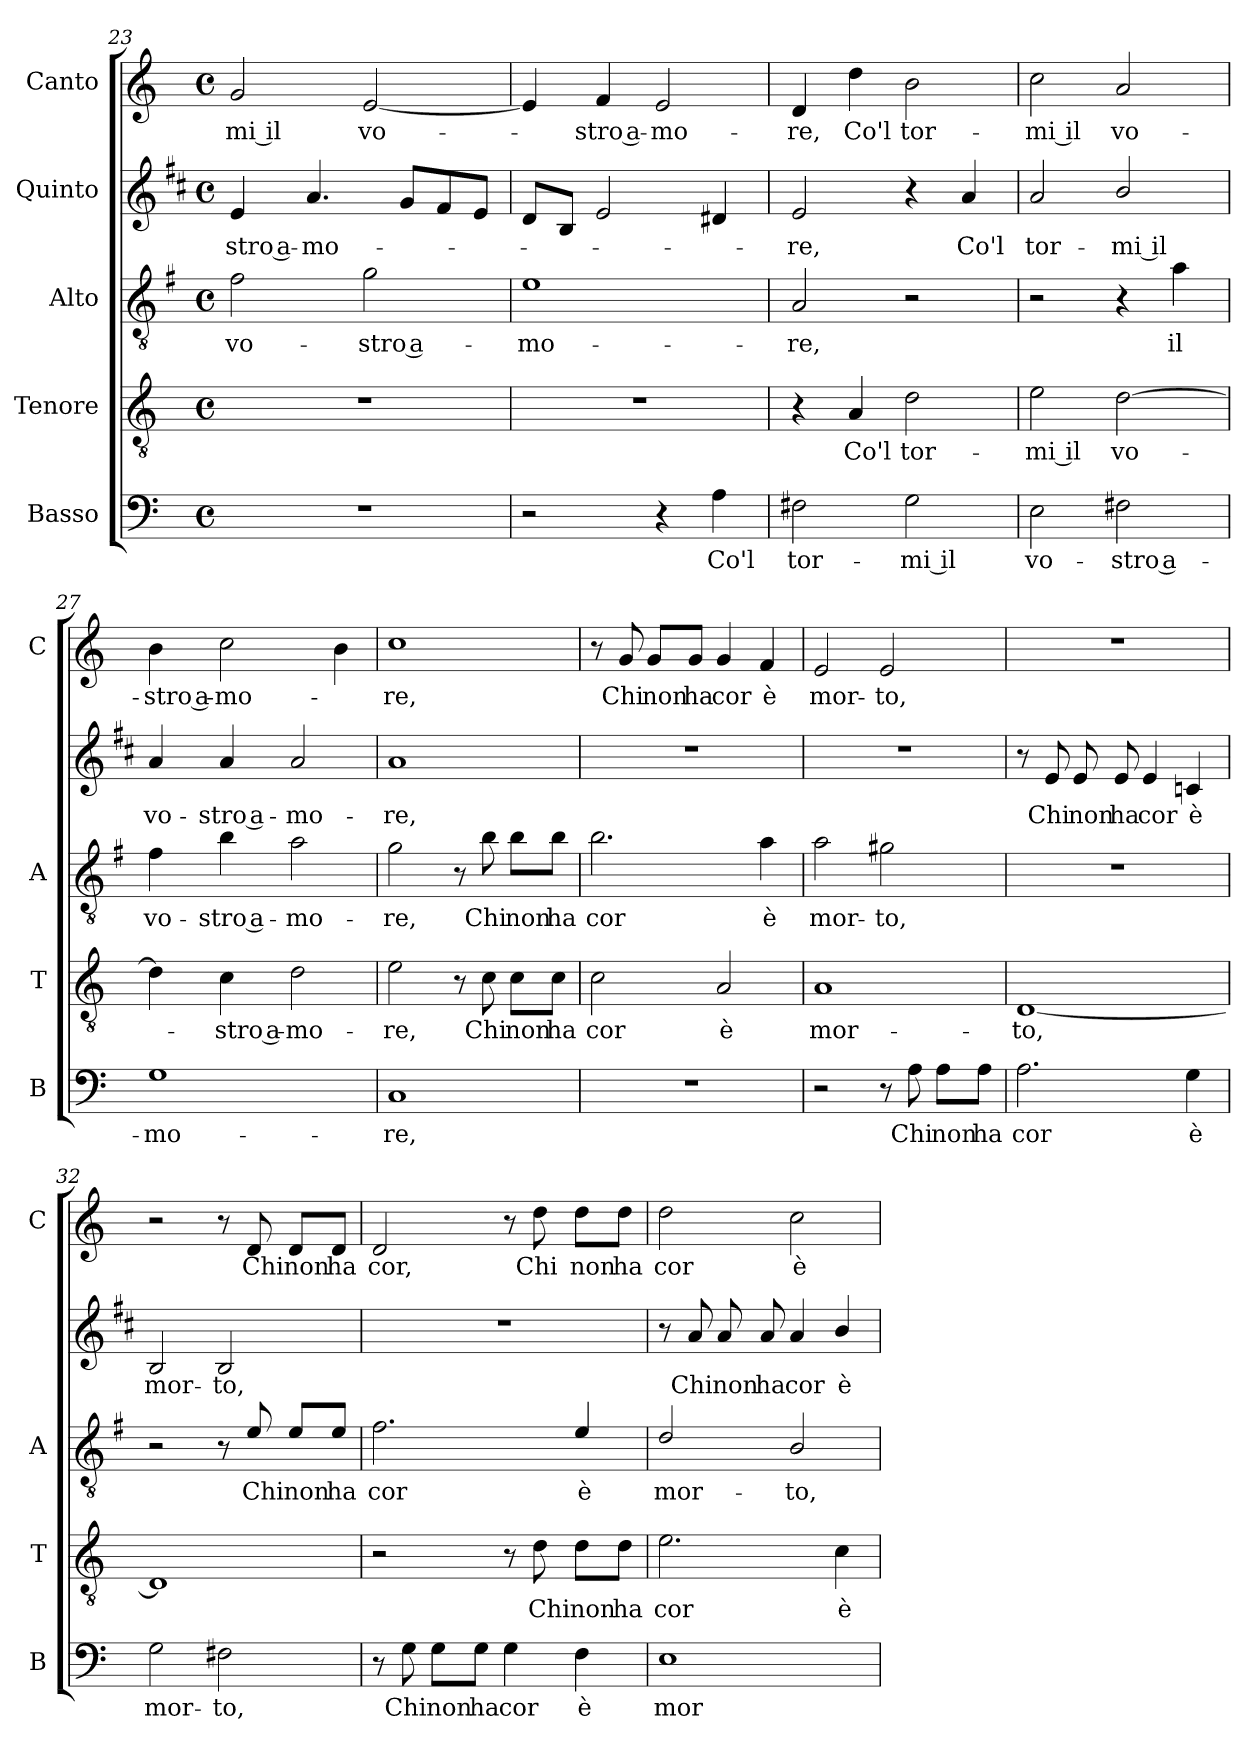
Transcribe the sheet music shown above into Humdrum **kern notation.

**kern	**text	**kern	**text	**kern	**text	**kern	**text	**kern	**text
*part5	*part5	*part4	*part4	*part3	*part3	*part2	*part2	*part1	*part1
*staff5	*staff5	*staff4	*staff4	*staff3	*staff3	*staff2	*staff2	*staff1	*staff1
*I"Basso	*	*I"Tenore	*	*I"Alto	*	*I"Quinto	*	*I"Canto	*
*I'B	*	*I'T	*	*I'A	*	*	*	*I'C	*
*clefF4	*	*clefGv2	*	*clefGv2	*	*clefG2	*	*clefG2	*
*	*	*	*	*ITrd4c7	*	*ITrd1c2	*	*	*
*k[]	*	*k[]	*	*k[]	*	*k[]	*	*k[]	*
*C:	*	*C:	*	*C:	*	*C:	*	*C:	*
*M4/4	*	*M4/4	*	*M4/4	*	*M4/4	*	*M4/4	*
*met(c)	*	*met(c)	*	*met(c)	*	*met(c)	*	*met(c)	*
=23	=23	=23	=23	=23	=23	=23	=23	=23	=23
!	!	!	!	!	!LO:LY:b	!	!LO:LY:b	!	!LO:LY:b
1r	.	1r	.	2B\	vo-	4d/	-stro a-	2g/	-mi il
!	!	!	!	!	!	!	!LO:LY:b	!	!
.	.	.	.	.	.	4.g/	-mo-	.	.
!	!	!	!	!	!LO:LY:b	!	!	!	!LO:LY:b
.	.	.	.	2c\	-stro a-	.	.	[2e/	vo-
.	.	.	.	.	.	8f/L	.	.	.
.	.	.	.	.	.	8e/	.	.	.
.	.	.	.	.	.	8d/J	.	.	.
=24	=24	=24	=24	=24	=24	=24	=24	=24	=24
!	!	!	!	!	!LO:LY:b	!	!	!	!
2r	.	1r	.	1A	-mo-	8c/L	.	4e/]	.
.	.	.	.	.	.	8A/J	.	.	.
!	!	!	!	!	!	!	!	!	!LO:LY:b
.	.	.	.	.	.	2d/	.	4f/	-stro a-
!	!	!	!	!	!	!	!	!	!LO:LY:b
4r	.	.	.	.	.	.	.	2e/	-mo-
!	!LO:LY:b	!	!	!	!	!	!	!	!
4A\	Co'l	.	.	.	.	4c#X/	.	.	.
!!LO:LB:g=z
=25	=25	=25	=25	=25	=25	=25	=25	=25	=25
!	!LO:LY:b	!	!	!	!LO:LY:b	!	!LO:LY:b	!	!LO:LY:b
2F#X\	tor-	4r	.	2D/	-re,	2d/	-re,	4d/	-re,
!	!	!	!LO:LY:b	!	!	!	!	!	!LO:LY:b
.	.	4A/	Co'l	.	.	.	.	4dd\	Co'l
!	!LO:LY:b	!	!LO:LY:b	!	!	!	!	!	!LO:LY:b
2G\	-mi il	2d\	tor-	2r	.	4r	.	2b\	tor-
!	!	!	!	!	!	!	!LO:LY:b	!	!
.	.	.	.	.	.	4g/	Co'l	.	.
=26	=26	=26	=26	=26	=26	=26	=26	=26	=26
!	!LO:LY:b	!	!LO:LY:b	!	!	!	!LO:LY:b	!	!LO:LY:b
2E\	vo-	2e\	-mi il	2r	.	2g/	tor-	2cc\	-mi il
!	!LO:LY:b	!	!LO:LY:b	!	!	!	!LO:LY:b	!	!LO:LY:b
2F#X\	-stro a-	[2d\	vo-	4r	.	2a/	-mi il	2a/	vo-
!	!	!	!	!	!LO:LY:b	!	!	!	!
.	.	.	.	4d\	il	.	.	.	.
=27	=27	=27	=27	=27	=27	=27	=27	=27	=27
!	!LO:LY:b	!	!	!	!LO:LY:b	!	!LO:LY:b	!	!LO:LY:b
1G	-mo-	4d\]	.	4B\	vo-	4g/	vo-	4b\	-stro a-
!	!	!	!LO:LY:b	!	!LO:LY:b	!	!LO:LY:b	!	!LO:LY:b
.	.	4c\	-stro a-	4e\	-stro a-	4g/	-stro a-	2cc\	-mo-
!	!	!	!LO:LY:b	!	!LO:LY:b	!	!LO:LY:b	!	!
.	.	2d\	-mo-	2d\	-mo-	2g/	-mo-	.	.
.	.	.	.	.	.	.	.	4b\	.
=28	=28	=28	=28	=28	=28	=28	=28	=28	=28
!	!LO:LY:b	!	!LO:LY:b	!	!LO:LY:b	!	!LO:LY:b	!	!LO:LY:b
1C	-re,	2e\	-re,	2c\	-re,	1g	-re,	1cc	-re,
.	.	8r	.	8r	.	.	.	.	.
!	!	!	!LO:LY:b	!	!LO:LY:b	!	!	!	!
.	.	8c\	Chi	8e\	Chi	.	.	.	.
!	!	!	!LO:LY:b	!	!LO:LY:b	!	!	!	!
.	.	8c\L	non	8e\L	non	.	.	.	.
!	!	!	!LO:LY:b	!	!LO:LY:b	!	!	!	!
.	.	8c\J	ha	8e\J	ha	.	.	.	.
=29	=29	=29	=29	=29	=29	=29	=29	=29	=29
!	!	!	!LO:LY:b	!	!LO:LY:b	!	!	!	!
1r	.	2c\	cor	2.e\	cor	1r	.	8r	.
!	!	!	!	!	!	!	!	!	!LO:LY:b
.	.	.	.	.	.	.	.	8g/	Chi
!	!	!	!	!	!	!	!	!	!LO:LY:b
.	.	.	.	.	.	.	.	8g/L	non
!	!	!	!	!	!	!	!	!	!LO:LY:b
.	.	.	.	.	.	.	.	8g/J	ha
!	!	!	!LO:LY:b	!	!	!	!	!	!LO:LY:b
.	.	2A/	è	.	.	.	.	4g/	cor
!	!	!	!	!	!LO:LY:b	!	!	!	!LO:LY:b
.	.	.	.	4d\	è	.	.	4f/	è
=30	=30	=30	=30	=30	=30	=30	=30	=30	=30
!	!	!	!LO:LY:b	!	!LO:LY:b	!	!	!	!LO:LY:b
2r	.	1A	mor-	2d\	mor-	1r	.	2e/	mor-
!	!	!	!	!	!LO:LY:b	!	!	!	!LO:LY:b
8r	.	.	.	2c#X\	-to,	.	.	2e/	-to,
!	!LO:LY:b	!	!	!	!	!	!	!	!
8A\	Chi	.	.	.	.	.	.	.	.
!	!LO:LY:b	!	!	!	!	!	!	!	!
8A\L	non	.	.	.	.	.	.	.	.
!	!LO:LY:b	!	!	!	!	!	!	!	!
8A\J	ha	.	.	.	.	.	.	.	.
!!LO:LB:g=z
=31	=31	=31	=31	=31	=31	=31	=31	=31	=31
!	!LO:LY:b	!	!LO:LY:b	!	!	!	!	!	!
2.A\	cor	[1D	-to,	1r	.	8r	.	1r	.
!	!	!	!	!	!	!	!LO:LY:b	!	!
.	.	.	.	.	.	8d/	Chi	.	.
!	!	!	!	!	!	!	!LO:LY:b	!	!
.	.	.	.	.	.	8d/	non	.	.
!	!	!	!	!	!	!	!LO:LY:b	!	!
.	.	.	.	.	.	8d/	ha	.	.
!	!	!	!	!	!	!	!LO:LY:b	!	!
.	.	.	.	.	.	4d/	cor	.	.
!	!LO:LY:b	!	!	!	!	!	!LO:LY:b	!	!
4G\	è	.	.	.	.	4B-X/	è	.	.
=32	=32	=32	=32	=32	=32	=32	=32	=32	=32
!	!LO:LY:b	!	!	!	!	!	!LO:LY:b	!	!
2G\	mor-	1D]	.	2r	.	2A/	mor-	2r	.
!	!LO:LY:b	!	!	!	!	!	!LO:LY:b	!	!
2F#X\	-to,	.	.	8r	.	2A/	-to,	8r	.
!	!	!	!	!	!LO:LY:b	!	!	!	!LO:LY:b
.	.	.	.	8A/	Chi	.	.	8d/	Chi
!	!	!	!	!	!LO:LY:b	!	!	!	!LO:LY:b
.	.	.	.	8A/L	non	.	.	8d/L	non
!	!	!	!	!	!LO:LY:b	!	!	!	!LO:LY:b
.	.	.	.	8A/J	ha	.	.	8d/J	ha
=33	=33	=33	=33	=33	=33	=33	=33	=33	=33
!	!	!	!	!	!LO:LY:b	!	!	!	!LO:LY:b
8r	.	2r	.	2.B\	cor	1r	.	2d/	cor,
!	!LO:LY:b	!	!	!	!	!	!	!	!
8G\	Chi	.	.	.	.	.	.	.	.
!	!LO:LY:b	!	!	!	!	!	!	!	!
8G\L	non	.	.	.	.	.	.	.	.
!	!LO:LY:b	!	!	!	!	!	!	!	!
8G\J	ha	.	.	.	.	.	.	.	.
!	!LO:LY:b	!	!	!	!	!	!	!	!
4G\	cor	8r	.	.	.	.	.	8r	.
!	!	!	!LO:LY:b	!	!	!	!	!	!LO:LY:b
.	.	8d\	Chi	.	.	.	.	8dd\	Chi
!	!LO:LY:b	!	!LO:LY:b	!	!LO:LY:b	!	!	!	!LO:LY:b
4F\	è	8d\L	non	4A/	è	.	.	8dd\L	non
!	!	!	!LO:LY:b	!	!	!	!	!	!LO:LY:b
.	.	8d\J	ha	.	.	.	.	8dd\J	ha
=34	=34	=34	=34	=34	=34	=34	=34	=34	=34
!	!LO:LY:b	!	!LO:LY:b	!	!LO:LY:b	!	!	!	!LO:LY:b
1E	mor-	2.e\	cor	2G/	mor-	8r	.	2dd\	cor
!	!	!	!	!	!	!	!LO:LY:b	!	!
.	.	.	.	.	.	8g/	Chi	.	.
!	!	!	!	!	!	!	!LO:LY:b	!	!
.	.	.	.	.	.	8g/	non	.	.
!	!	!	!	!	!	!	!LO:LY:b	!	!
.	.	.	.	.	.	8g/	ha	.	.
!	!	!	!	!	!LO:LY:b	!	!LO:LY:b	!	!LO:LY:b
.	.	.	.	2E/	-to,	4g/	cor	2cc\	è
!	!	!	!LO:LY:b	!	!	!	!LO:LY:b	!	!
.	.	4c\	è	.	.	4a/	è	.	.
=	=	=	=	=	=	=	=	=	=
*-	*-	*-	*-	*-	*-	*-	*-	*-	*-
